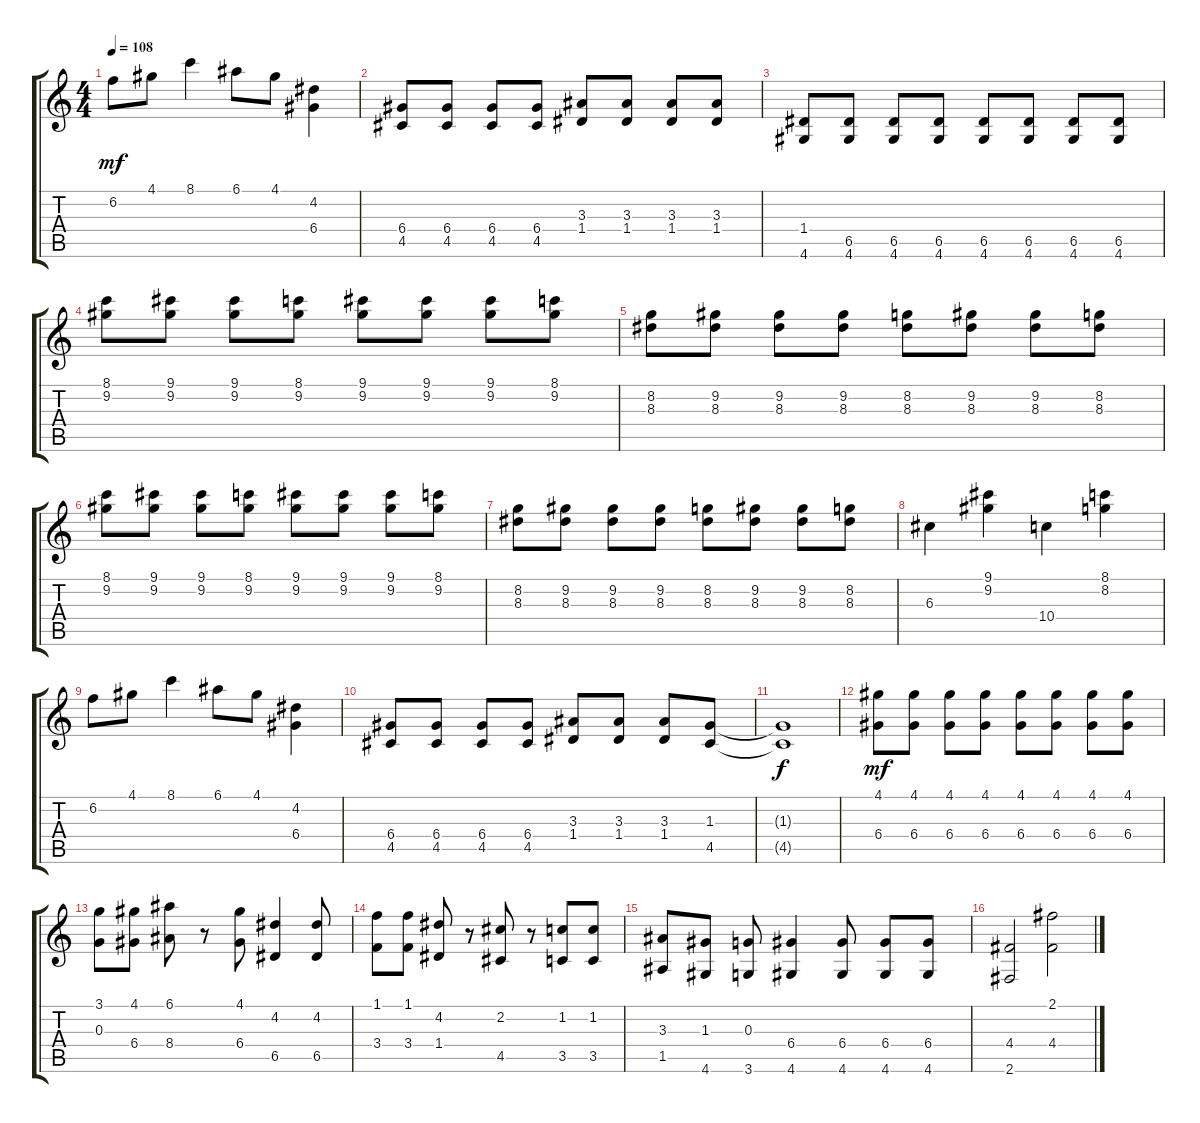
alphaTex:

\track "" {instrument overdrivenguitar}
\staff {score tabs}
\tuning (E4 B3 G3 D3 A2 E2) {hide}
\ts (4 4)
\tempo 108
\clef g2
\ks c
6.2.8{dy mf} 4.1.8 8.1.4 6.1.8 4.1.8 (4.2 6.4).4 |
(6.4 4.5).8 (6.4 4.5).8 (6.4 4.5).8 (6.4 4.5).8 (3.3 1.4).8 (3.3 1.4).8 (3.3 1.4).8 (3.3 1.4).8 |
(1.4 4.6).8 (6.5 4.6).8 (6.5 4.6).8 (6.5 4.6).8 (6.5 4.6).8 (6.5 4.6).8 (6.5 4.6).8 (6.5 4.6).8 |
(8.1 9.2).8 (9.1 9.2).8 (9.1 9.2).8 (8.1 9.2).8 (9.1 9.2).8 (9.1 9.2).8 (9.1 9.2).8 (8.1 9.2).8 |
(8.2 8.3).8 (9.2 8.3).8 (9.2 8.3).8 (9.2 8.3).8 (8.2 8.3).8 (9.2 8.3).8 (9.2 8.3).8 (8.2 8.3).8 |
(8.1 9.2).8 (9.1 9.2).8 (9.1 9.2).8 (8.1 9.2).8 (9.1 9.2).8 (9.1 9.2).8 (9.1 9.2).8 (8.1 9.2).8 |
(8.2 8.3).8 (9.2 8.3).8 (9.2 8.3).8 (9.2 8.3).8 (8.2 8.3).8 (9.2 8.3).8 (9.2 8.3).8 (8.2 8.3).8 |
6.3.4 (9.1 9.2).4 10.4.4 (8.1 8.2).4 |
6.2.8 4.1.8 8.1.4 6.1.8 4.1.8 (4.2 6.4).4 |
(6.4 4.5).8 (6.4 4.5).8 (6.4 4.5).8 (6.4 4.5).8 (3.3 1.4).8 (3.3 1.4).8 (3.3 1.4).8 (1.3 4.5).8 |
(1.3{t} 4.5{t}).1{dy f} |
(4.1 6.4).8{dy mf} (4.1 6.4).8 (4.1 6.4).8 (4.1 6.4).8 (4.1 6.4).8 (4.1 6.4).8 (4.1 6.4).8 (4.1 6.4).8 |
(3.1 0.3).8 (4.1 6.4).8 (6.1 8.4).8 r.8 (4.1 6.4).8 (4.2 6.5).4 (4.2 6.5).8 |
(1.1 3.4).8 (1.1 3.4).8 (4.2 1.4).8 r.8 (2.2 4.5).8 r.8 (1.2 3.5).8 (1.2 3.5).8 |
(3.3 1.5).8 (1.3 4.6).8 (0.3 3.6).8 (6.4 4.6).4 (6.4 4.6).8 (6.4 4.6).8 (6.4 4.6).8 |
(4.4 2.6).2 (2.1 4.4).2
